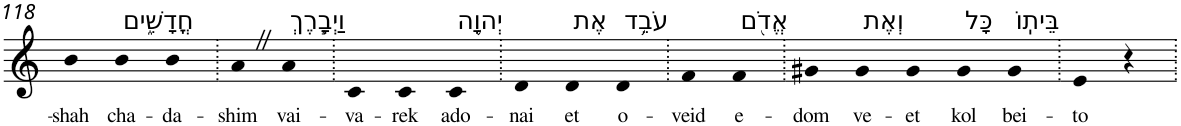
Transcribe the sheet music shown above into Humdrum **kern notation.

**kern	**text
*part1	*part1
*staff1	*staff1
*I"Piano	*
*I'Pno	*
!!LO:PB:g=z
*clefG2	*
*k[]	*
=118	=118
!	!LO:LY:b
4b	-shah
!LO:TX:a:t=חֳדָשִׁ֑ים	!
!	!LO:LY:b
4b	cha-
!	!LO:LY:b
4b	-da-
=119.	=119.
!	!LO:LY:b
4aZ	-shim
!LO:TX:a:t=וַיְבָ֧רֶךְ	!
!	!LO:LY:b
4a	vai-
=120.	=120.
!	!LO:LY:b
4c	-va-
!	!LO:LY:b
4c	-rek
!LO:TX:a:t=יְהוָ֛ה	!
!	!LO:LY:b
4c	ado-
=121.	=121.
!	!LO:LY:b
4d	-nai
!LO:TX:a:t=אֶת	!
!	!LO:LY:b
4d	et
!LO:TX:a:t=עֹבֵ֥ד	!
!	!LO:LY:b
4d	o-
=122.	=122.
!	!LO:LY:b
4f	-veid
!LO:TX:a:t=אֱדֹ֖ם	!
!	!LO:LY:b
4f	e-
=123.	=123.
!	!LO:LY:b
4g#X	-dom
!LO:TX:a:t=וְאֶת	!
!	!LO:LY:b
4g#	ve-
!	!LO:LY:b
4g#	-et
!LO:TX:a:t=כָּל	!
!	!LO:LY:b
4g#	kol
!LO:TX:a:t=בֵּיתֽוֹ	!
!	!LO:LY:b
4g#	bei-
=124.	=124.
!	!LO:LY:b
4e	-to
4r	.
=.	=.
*-	*-
